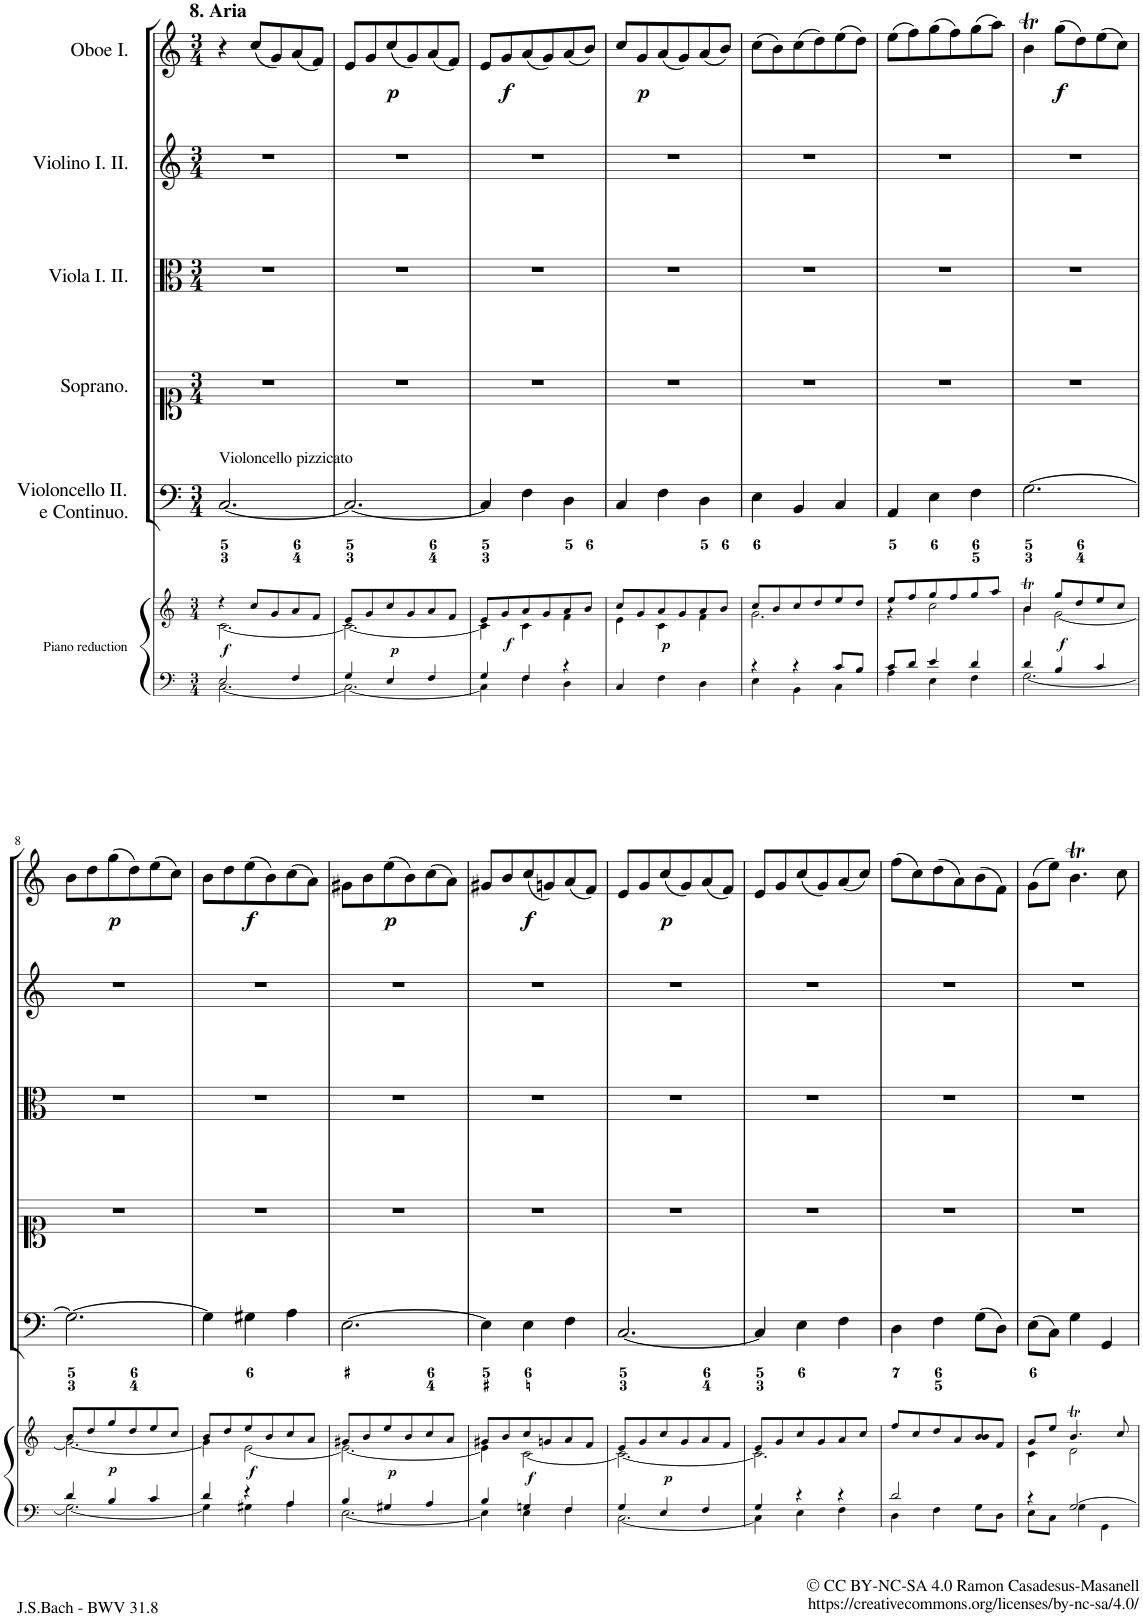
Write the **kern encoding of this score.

**kern	**kern	**dynam	**kern	**kern	**kern	**kern	**kern	**dynam
*part6	*part6	*part6	*part5	*part4	*part3	*part2	*part1	*part1
*staff7	*staff6	*staff6/7	*staff5	*staff4	*staff3	*staff2	*staff1	*staff1
*I"Piano reduction	*	*	*I"Violoncello II.  e Continuo.	*I"Soprano.	*I"Viola I. II.	*I"Violino I. II.	*I"Oboe I.	*
*I'Pno	*	*	*I'Vc	*	*I'Vla	*I'Vln	*I'Ob	*
*stria5	*stria5	*	*	*	*	*	*	*
*clefF4	*clefG2	*	*clefF4	*clefC1	*clefC3	*clefG2	*clefG2	*
*k[]	*k[]	*	*k[]	*k[]	*k[]	*k[]	*k[]	*
*M3/4	*M3/4	*	*M3/4	*M3/4	*M3/4	*M3/4	*M3/4	*
=1	=1	=1	=1	=1	=1	=1	=1	=1
*^	*^	*	*	*	*	*	*	*
!	!	!	!	!	!	!	!	!	!LO:TX:a:B:t=8. Aria	!
!	!	!	!	!	!LO:TX:a:t=Violoncello pizzicato	!	!	!	!	!
!	!	!	!	!LO:DY:b	!	!	!	!	!	!
2E/	[2.C\	4r	[2.c\	f	[2.C/	2.r	2.r	2.r	4r	.
.	.	8cc/L	.	.	.	.	.	.	(8cc/L	.
.	.	8g/	.	.	.	.	.	.	8g/)	.
4F/	.	8a/	.	.	.	.	.	.	(8a/	.
.	.	8f/J	.	.	.	.	.	.	8f/J)	.
=2	=2	=2	=2	=2	=2	=2	=2	=2	=2	=2
4G/	2.C\_	8e/L	2.c\_	.	2.C/_	2.r	2.r	2.r	8e/L	.
.	.	8g/	.	.	.	.	.	.	8g/	.
!	!	!	!	!LO:DY:b	!	!	!	!	!	!LO:DY:b
4E/	.	8cc/	.	p	.	.	.	.	(8cc/	p
.	.	8g/	.	.	.	.	.	.	8g/)	.
4F/	.	8a/	.	.	.	.	.	.	(8a/	.
.	.	8f/J	.	.	.	.	.	.	8f/J)	.
=3	=3	=3	=3	=3	=3	=3	=3	=3	=3	=3
4G/	4C\]	8e/L	4c\]	.	4C/]	2.r	2.r	2.r	8e/L	.
!	!	!	!	!LO:DY:b	!	!	!	!	!	!LO:DY:b
.	.	8g/	.	f	.	.	.	.	8g/	f
4F/	4F\	8a/	4c\	.	4F\	.	.	.	(8a/	.
.	.	8g/	.	.	.	.	.	.	8g/)	.
4r	4D\	8a/	4f\	.	4D\	.	.	.	(8a/	.
.	.	8b/J	.	.	.	.	.	.	8b/J)	.
*v	*v	*	*	*	*	*	*	*	*	*
=4	=4	=4	=4	=4	=4	=4	=4	=4	=4
4C/	8cc/L	4e\	.	4C/	2.r	2.r	2.r	8cc/L	.
!	!	!	!	!	!	!	!	!	!LO:DY:b
.	8g/	.	.	.	.	.	.	8g/	p
!	!	!	!LO:DY:b	!	!	!	!	!	!
4F\	8a/	4c\	p	4F\	.	.	.	(8a/	.
.	8g/	.	.	.	.	.	.	8g/)	.
4D\	8a/	4f\	.	4D\	.	.	.	(8a/	.
.	8b/J	.	.	.	.	.	.	8b/J)	.
=5	=5	=5	=5	=5	=5	=5	=5	=5	=5
*^	*	*	*	*	*	*	*	*	*
4r	4E\	8cc/L	2.g\	.	4E\	2.r	2.r	2.r	(8cc\L	.
.	.	8b/	.	.	.	.	.	.	8b\)	.
4r	4BB\	8cc/	.	.	4BB/	.	.	.	(8cc\	.
.	.	8dd/	.	.	.	.	.	.	8dd\)	.
8c/L	4C\	8ee/	.	.	4C/	.	.	.	(8ee\	.
8B/J	.	8dd/J	.	.	.	.	.	.	8dd\J)	.
=6	=6	=6	=6	=6	=6	=6	=6	=6	=6	=6
8c/L	4A\	8ee/L	4r	.	4AA/	2.r	2.r	2.r	(8ee\L	.
8d/J	.	8ff/	.	.	.	.	.	.	8ff\)	.
4e/	4E\	8gg/	2cc\	.	4E\	.	.	.	(8gg\	.
.	.	8ff/	.	.	.	.	.	.	8ff\)	.
4d/	4F\	8gg/	.	.	4F\	.	.	.	(8gg\	.
.	.	8aa/J	.	.	.	.	.	.	8aa\J)	.
=7	=7	=7	=7	=7	=7	=7	=7	=7	=7	=7
4d/	[2.G\	4bt/	4b\	.	[2.G\	2.r	2.r	2.r	4bt\	.
!	!	!	!	!LO:DY:b	!	!	!	!	!	!LO:DY:b
4B/	.	8gg/L	[2g\	f	.	.	.	.	(8gg\L	f
.	.	8dd/	.	.	.	.	.	.	8dd\)	.
4c/	.	8ee/	.	.	.	.	.	.	(8ee\	.
.	.	8cc/J	.	.	.	.	.	.	8cc\J)	.
!!LO:LB:g=z
=8	=8	=8	=8	=8	=8	=8	=8	=8	=8	=8
4d/	2.G\_	8b/L	2.g\_	.	2.G\_	2.r	2.r	2.r	8b\L	.
.	.	8dd/	.	.	.	.	.	.	8dd\	.
!	!	!	!	!LO:DY:b	!	!	!	!	!	!LO:DY:b
4B/	.	8gg/	.	p	.	.	.	.	(8gg\	p
.	.	8dd/	.	.	.	.	.	.	8dd\)	.
4c/	.	8ee/	.	.	.	.	.	.	(8ee\	.
.	.	8cc/J	.	.	.	.	.	.	8cc\J)	.
=9	=9	=9	=9	=9	=9	=9	=9	=9	=9	=9
4d/	4G\]	8b/L	4g\]	.	4G\]	2.r	2.r	2.r	8b\L	.
.	.	8dd/	.	.	.	.	.	.	8dd\	.
!	!	!	!	!LO:DY:b	!	!	!	!	!	!LO:DY:b
4r	4G#X\	8ee/	[2e\	f	4G#X\	.	.	.	(8ee\	f
.	.	8b/	.	.	.	.	.	.	8b\)	.
4A/	4A\	8cc/	.	.	4A\	.	.	.	(8cc\	.
.	.	8a/J	.	.	.	.	.	.	8a\J)	.
=10	=10	=10	=10	=10	=10	=10	=10	=10	=10	=10
4B/	[2.E\	8g#X/L	2.e\_	.	[2.E\	2.r	2.r	2.r	8g#X\L	.
.	.	8b/	.	.	.	.	.	.	8b\	.
!	!	!	!	!LO:DY:b	!	!	!	!	!	!LO:DY:b
4G#X/	.	8ee/	.	p	.	.	.	.	(8ee\	p
.	.	8b/	.	.	.	.	.	.	8b\)	.
4A/	.	8cc/	.	.	.	.	.	.	(8cc\	.
.	.	8a/J	.	.	.	.	.	.	8a\J)	.
=11	=11	=11	=11	=11	=11	=11	=11	=11	=11	=11
4B/	4E\]	8g#X/L	4e\]	.	4E\]	2.r	2.r	2.r	8g#X/L	.
.	.	8b/	.	.	.	.	.	.	8b/	.
!	!	!	!	!LO:DY:b	!	!	!	!	!	!LO:DY:b
4Gn/	4E\	8cc/	[2c\	f	4E\	.	.	.	(8cc/	f
.	.	8gn/	.	.	.	.	.	.	8gn/)	.
4F/	4F\	8a/	.	.	4F\	.	.	.	(8a/	.
.	.	8f/J	.	.	.	.	.	.	8f/J)	.
=12	=12	=12	=12	=12	=12	=12	=12	=12	=12	=12
4G/	[2.C\	8e/L	2.c\_	.	[2.C/	2.r	2.r	2.r	8e/L	.
.	.	8g/	.	.	.	.	.	.	8g/	.
!	!	!	!	!LO:DY:b	!	!	!	!	!	!LO:DY:b
4E/	.	8cc/	.	p	.	.	.	.	(8cc/	p
.	.	8g/	.	.	.	.	.	.	8g/)	.
4F/	.	8a/	.	.	.	.	.	.	(8a/	.
.	.	8f/J	.	.	.	.	.	.	8f/J)	.
=13	=13	=13	=13	=13	=13	=13	=13	=13	=13	=13
4G/	4C\]	8e/L	2.c\]	.	4C/]	2.r	2.r	2.r	8e/L	.
.	.	8g/	.	.	.	.	.	.	8g/	.
4r	4E\	8cc/	.	.	4E\	.	.	.	(8cc/	.
.	.	8g/	.	.	.	.	.	.	8g/)	.
4r	4F\	8a/	.	.	4F\	.	.	.	(8a/	.
.	.	8cc/J	.	.	.	.	.	.	8cc/J)	.
=14	=14	=14	=14	=14	=14	=14	=14	=14	=14	=14
2d/	4D\	8ff/L	2ryy	.	4D\	2.r	2.r	2.r	(8ff\L	.
.	.	8cc/	.	.	.	.	.	.	8cc\)	.
.	4F\	8dd/	.	.	4F\	.	.	.	(8dd\	.
.	.	8a/	.	.	.	.	.	.	8a\)	.
4ryy	8G\L	8b/	4b/	.	(8G\L	.	.	.	(8b\	.
.	8D\J	8f/J	.	.	8D\J)	.	.	.	8f\J)	.
=15	=15	=15	=15	=15	=15	=15	=15	=15	=15	=15
4r	8E\L	8g/L	4c\	.	(8E\L	2.r	2.r	2.r	(8g\L	.
.	8C\J	8ee/J	.	.	8C\J)	.	.	.	8ee\J)	.
[2G/	4G\	4.bt/	2d\	.	4G\	.	.	.	4.bt\	.
.	4GG\	.	.	.	4GG/	.	.	.	.	.
.	.	8cc/	.	.	.	.	.	.	8cc\	.
*v	*v	*	*	*	*	*	*	*	*	*
*	*v	*v	*	*	*	*	*	*	*
=	=	=	=	=	=	=	=	=
*-	*-	*-	*-	*-	*-	*-	*-	*-
